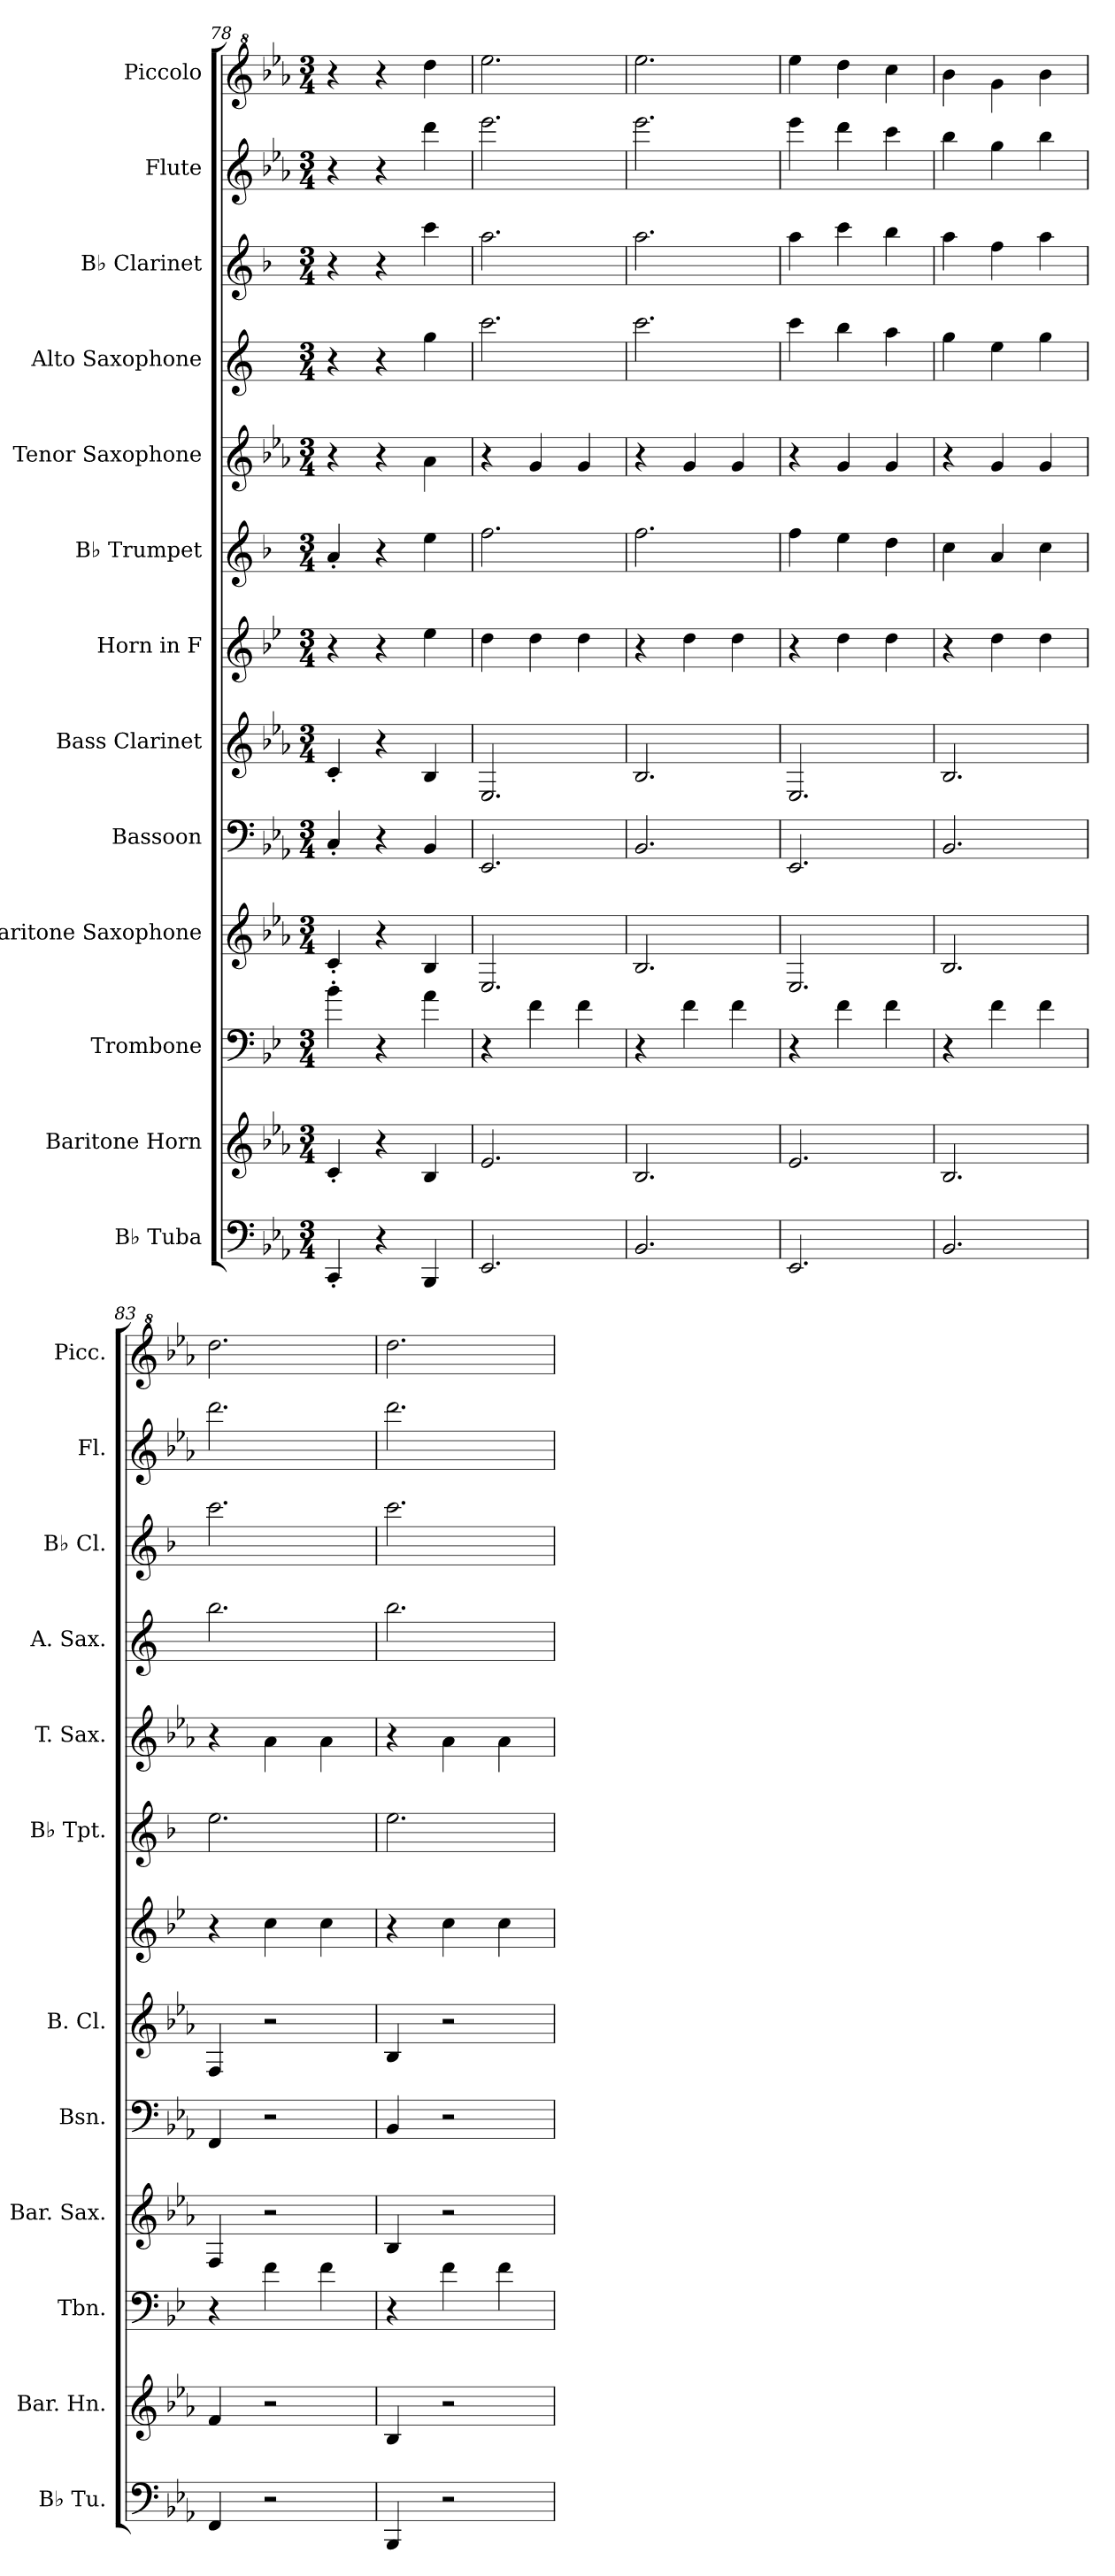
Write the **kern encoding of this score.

**kern	**kern	**kern	**kern	**kern	**kern	**kern	**kern	**kern	**kern	**kern	**kern	**kern
*part13	*part12	*part11	*part10	*part9	*part8	*part7	*part6	*part5	*part4	*part3	*part2	*part1
*staff13	*staff12	*staff11	*staff10	*staff9	*staff8	*staff7	*staff6	*staff5	*staff4	*staff3	*staff2	*staff1
*I"B♭ Tuba	*I"Baritone Horn	*I"Trombone	*I"Baritone Saxophone	*I"Bassoon	*I"Bass Clarinet	*I"Horn in F	*I"B♭ Trumpet	*I"Tenor Saxophone	*I"Alto Saxophone	*I"B♭ Clarinet	*I"Flute	*I"Piccolo
*I'B♭ Tu.	*I'Bar. Hn.	*I'Tbn.	*I'Bar. Sax.	*I'Bsn.	*I'B. Cl.	*	*I'B♭ Tpt.	*I'T. Sax.	*I'A. Sax.	*I'B♭ Cl.	*I'Fl.	*I'Picc.
*clefF4	*clefG2	*clefF4	*clefG2	*clefF4	*clefG2	*clefG2	*clefG2	*clefG2	*clefG2	*clefG2	*clefG2	*clefG^2
*	*ITrd8c14	*ITrd4c7	*ITrd12c21	*	*ITrd8c14	*ITrd4c7	*ITrd1c2	*ITrd8c14	*ITrd5c9	*ITrd1c2	*	*ITrd-7c-12
*k[b-e-a-]	*k[b-e-a-]	*k[b-e-a-]	*k[b-e-a-]	*k[b-e-a-]	*k[b-e-a-]	*k[b-e-a-]	*k[b-e-a-]	*k[b-e-a-]	*k[b-e-a-]	*k[b-e-a-]	*k[b-e-a-]	*k[b-e-a-]
*M3/4	*M3/4	*M3/4	*M3/4	*M3/4	*M3/4	*M3/4	*M3/4	*M3/4	*M3/4	*M3/4	*M3/4	*M3/4
=78	=78	=78	=78	=78	=78	=78	=78	=78	=78	=78	=78	=78
4CC'/	4C'/	4e-'\	4C'/	4C'/	4C'/	4r	4g'/	4r	4r	4r	4r	4r
4r	4r	4r	4r	4r	4r	4r	4r	4r	4r	4r	4r	4r
4BBB-/	4BB-/	4d\	4BB-/	4BB-/	4BB-/	4a-\	4dd\	4A-\	4b-\	4bb-\	4ddd\	4dddd\
=79	=79	=79	=79	=79	=79	=79	=79	=79	=79	=79	=79	=79
2.EE-/	2.E-/	4r	2.EE-/	2.EE-/	2.EE-/	4g\	2.ee-\	4r	2.ee-\	2.gg\	2.eee-\	2.eeee-\
.	.	4B-\	.	.	.	4g\	.	4G/	.	.	.	.
.	.	4B-\	.	.	.	4g\	.	4G/	.	.	.	.
=80	=80	=80	=80	=80	=80	=80	=80	=80	=80	=80	=80	=80
2.BB-/	2.BB-/	4r	2.BB-/	2.BB-/	2.BB-/	4r	2.ee-\	4r	2.ee-\	2.gg\	2.eee-\	2.eeee-\
.	.	4B-\	.	.	.	4g\	.	4G/	.	.	.	.
.	.	4B-\	.	.	.	4g\	.	4G/	.	.	.	.
!!LO:PB:g=z
=81	=81	=81	=81	=81	=81	=81	=81	=81	=81	=81	=81	=81
2.EE-/	2.E-/	4r	2.EE-/	2.EE-/	2.EE-/	4r	4ee-\	4r	4ee-\	4gg\	4eee-\	4eeee-\
.	.	4B-\	.	.	.	4g\	4dd\	4G/	4dd\	4bb-\	4ddd\	4dddd\
.	.	4B-\	.	.	.	4g\	4cc\	4G/	4cc\	4aa-\	4ccc\	4cccc\
=82	=82	=82	=82	=82	=82	=82	=82	=82	=82	=82	=82	=82
2.BB-/	2.BB-/	4r	2.BB-/	2.BB-/	2.BB-/	4r	4b-\	4r	4b-\	4gg\	4bb-\	4bbb-\
.	.	4B-\	.	.	.	4g\	4g/	4G/	4g\	4ee-\	4gg\	4ggg\
.	.	4B-\	.	.	.	4g\	4b-\	4G/	4b-\	4gg\	4bb-\	4bbb-\
=83	=83	=83	=83	=83	=83	=83	=83	=83	=83	=83	=83	=83
4FF/	4F/	4r	4FF/	4FF/	4FF/	4r	2.dd\	4r	2.dd\	2.bb-\	2.ddd\	2.dddd\
2r	2r	4B-\	2r	2r	2r	4f\	.	4A-\	.	.	.	.
.	.	4B-\	.	.	.	4f\	.	4A-\	.	.	.	.
=84	=84	=84	=84	=84	=84	=84	=84	=84	=84	=84	=84	=84
4BBB-/	4BB-/	4r	4BB-/	4BB-/	4BB-/	4r	2.dd\	4r	2.dd\	2.bb-\	2.ddd\	2.dddd\
2r	2r	4B-\	2r	2r	2r	4f\	.	4A-\	.	.	.	.
.	.	4B-\	.	.	.	4f\	.	4A-\	.	.	.	.
=	=	=	=	=	=	=	=	=	=	=	=	=
*-	*-	*-	*-	*-	*-	*-	*-	*-	*-	*-	*-	*-
